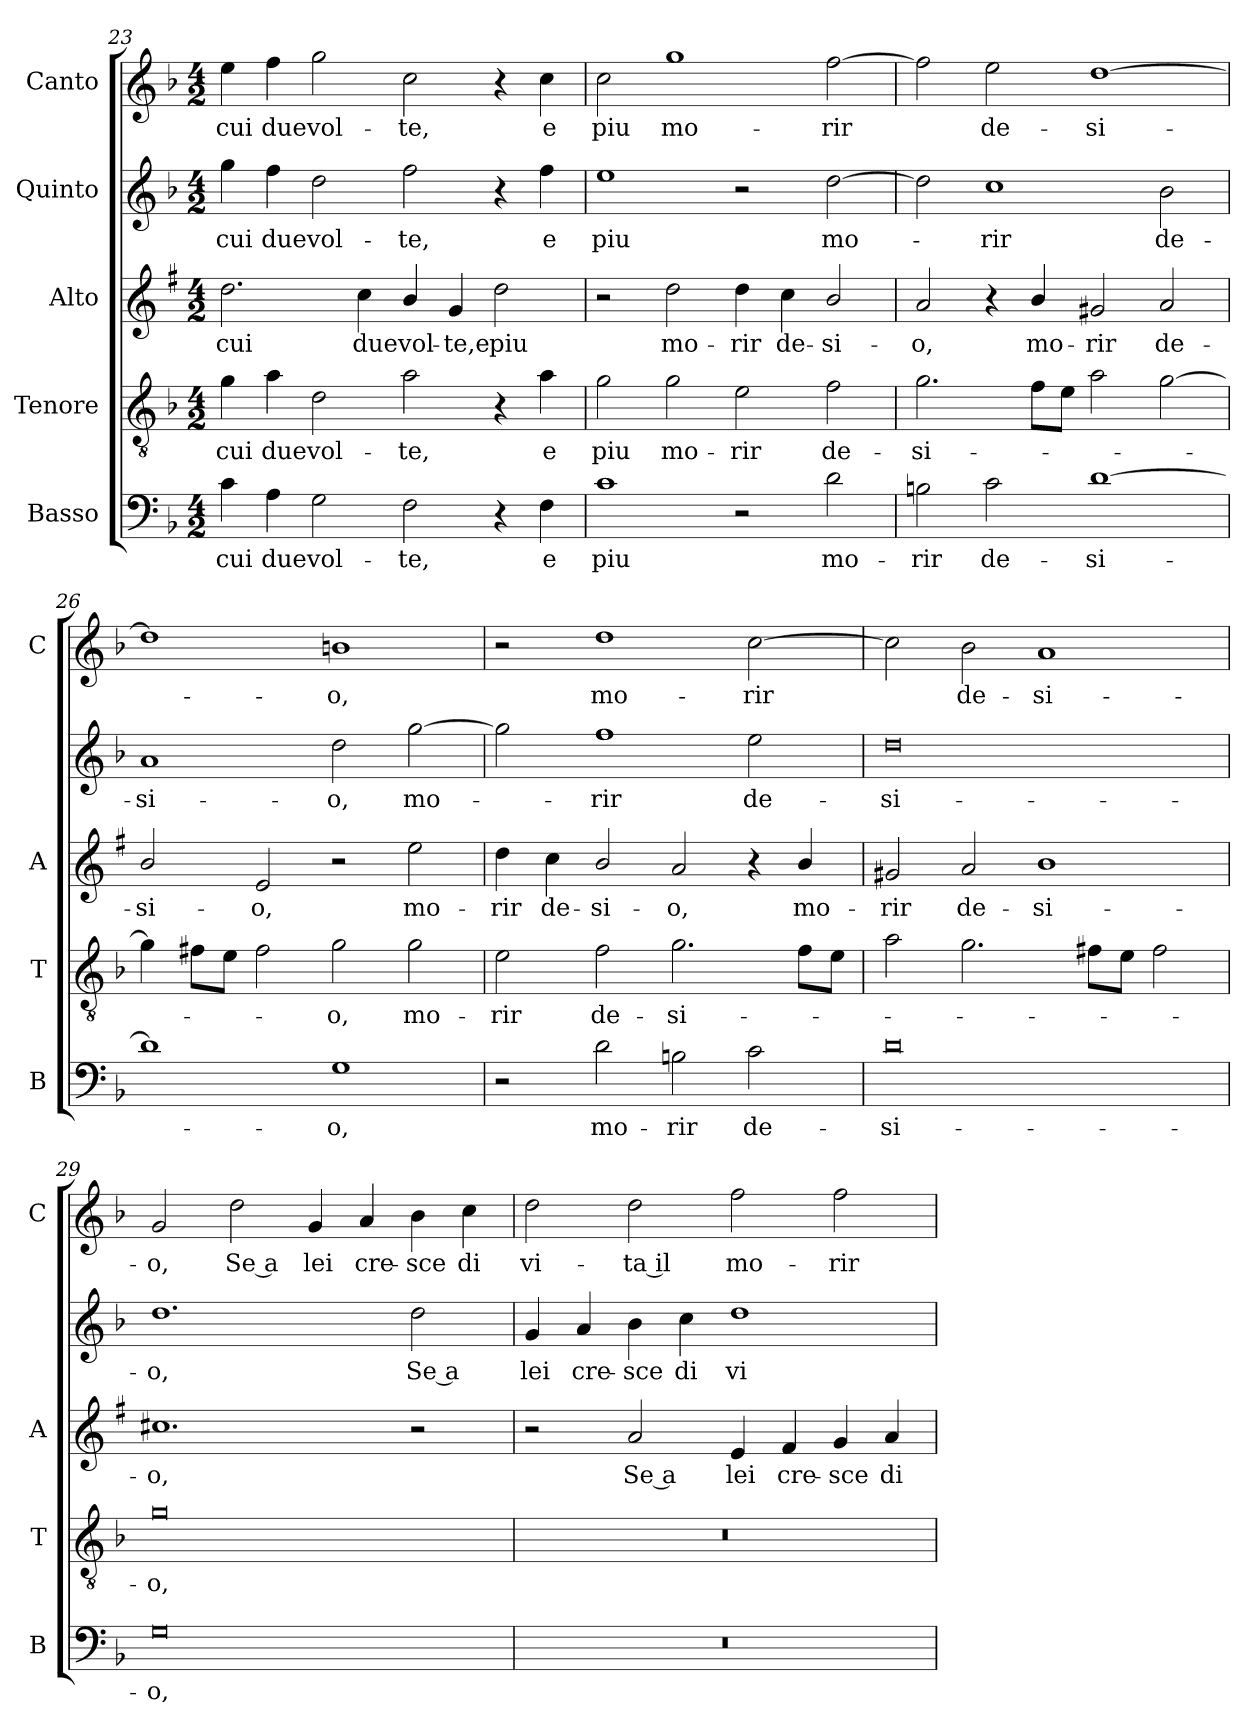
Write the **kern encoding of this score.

**kern	**text	**kern	**text	**kern	**text	**kern	**text	**kern	**text
*part5	*part5	*part4	*part4	*part3	*part3	*part2	*part2	*part1	*part1
*staff5	*staff5	*staff4	*staff4	*staff3	*staff3	*staff2	*staff2	*staff1	*staff1
*I"Basso	*	*I"Tenore	*	*I"Alto	*	*I"Quinto	*	*I"Canto	*
*I'B	*	*I'T	*	*I'A	*	*	*	*I'C	*
!!LO:PB:g=z
*clefF4	*	*clefGv2	*	*clefG2	*	*clefG2	*	*clefG2	*
*	*	*	*	*ITrd1c2	*	*	*	*	*
*k[b-]	*	*k[b-]	*	*k[b-]	*	*k[b-]	*	*k[b-]	*
*F:	*	*F:	*	*F:	*	*F:	*	*F:	*
*M4/2	*	*M4/2	*	*M4/2	*	*M4/2	*	*M4/2	*
=23	=23	=23	=23	=23	=23	=23	=23	=23	=23
!	!LO:LY:b	!	!LO:LY:b	!	!LO:LY:b	!	!LO:LY:b	!	!LO:LY:b
4c\	cui	4g\	cui	2.cc\	cui	4gg\	cui	4ee\	cui
!	!LO:LY:b	!	!LO:LY:b	!	!	!	!LO:LY:b	!	!LO:LY:b
4A\	due	4a\	due	.	.	4ff\	due	4ff\	due
!	!LO:LY:b	!	!LO:LY:b	!	!	!	!LO:LY:b	!	!LO:LY:b
2G\	vol-	2d\	vol-	.	.	2dd\	vol-	2gg\	vol-
!	!	!	!	!	!LO:LY:b	!	!	!	!
.	.	.	.	4b-\	due	.	.	.	.
!	!LO:LY:b	!	!LO:LY:b	!	!LO:LY:b	!	!LO:LY:b	!	!LO:LY:b
2F\	-te,	2a\	-te,	4a/	vol-	2ff\	-te,	2cc\	-te,
!	!	!	!	!	!LO:LY:b	!	!	!	!
.	.	.	.	4f/	-te,e	.	.	.	.
!	!	!	!	!	!LO:LY:b	!	!	!	!
4r	.	4r	.	2cc\	piu	4r	.	4r	.
!	!LO:LY:b	!	!LO:LY:b	!	!	!	!LO:LY:b	!	!LO:LY:b
4F\	e	4a\	e	.	.	4ff\	e	4cc\	e
=24	=24	=24	=24	=24	=24	=24	=24	=24	=24
!	!LO:LY:b	!	!LO:LY:b	!	!	!	!LO:LY:b	!	!LO:LY:b
1c	piu	2g\	piu	2r	.	1ee	piu	2cc\	piu
!	!	!	!LO:LY:b	!	!LO:LY:b	!	!	!	!LO:LY:b
.	.	2g\	mo-	2cc\	mo-	.	.	1gg	mo-
!	!	!	!LO:LY:b	!	!LO:LY:b	!	!	!	!
2r	.	2e\	-rir	4cc\	-rir	2r	.	.	.
!	!	!	!	!	!LO:LY:b	!	!	!	!
.	.	.	.	4b-\	de-	.	.	.	.
!	!LO:LY:b	!	!LO:LY:b	!	!LO:LY:b	!	!LO:LY:b	!	!LO:LY:b
2d\	mo-	2f\	de-	2a/	-si-	[2dd\	mo-	[2ff\	-rir
=25	=25	=25	=25	=25	=25	=25	=25	=25	=25
!	!LO:LY:b	!	!LO:LY:b	!	!LO:LY:b	!	!	!	!
2Bn\	-rir	2.g\	-si-	2g/	-o,	2dd\]	.	2ff\]	.
!	!LO:LY:b	!	!	!	!	!	!LO:LY:b	!	!LO:LY:b
2c\	de-	.	.	4r	.	1cc	-rir	2ee\	de-
!	!	!	!	!	!LO:LY:b	!	!	!	!
.	.	8f\L	.	4a/	mo-	.	.	.	.
.	.	8e\J	.	.	.	.	.	.	.
!	!LO:LY:b	!	!	!	!LO:LY:b	!	!	!	!LO:LY:b
[1d	-si-	2a\	.	2f#X/	-rir	.	.	[1dd	-si-
!	!	!	!	!	!LO:LY:b	!	!LO:LY:b	!	!
.	.	[2g\	.	2g/	de-	2b-\	de-	.	.
=26	=26	=26	=26	=26	=26	=26	=26	=26	=26
!	!	!	!	!	!LO:LY:b	!	!LO:LY:b	!	!
1d]	.	4g\]	.	2a/	-si-	1a	-si-	1dd]	.
.	.	8f#X\L	.	.	.	.	.	.	.
.	.	8e\J	.	.	.	.	.	.	.
!	!	!	!	!	!LO:LY:b	!	!	!	!
.	.	2f#\	.	2d/	-o,	.	.	.	.
!	!LO:LY:b	!	!LO:LY:b	!	!	!	!LO:LY:b	!	!LO:LY:b
1G	-o,	2g\	-o,	2r	.	2dd\	-o,	1bn	-o,
!	!	!	!LO:LY:b	!	!LO:LY:b	!	!LO:LY:b	!	!
.	.	2g\	mo-	2dd\	mo-	[2gg\	mo-	.	.
!!LO:LB:g=z
=27	=27	=27	=27	=27	=27	=27	=27	=27	=27
!	!	!	!LO:LY:b	!	!LO:LY:b	!	!	!	!
2r	.	2e\	-rir	4cc\	-rir	2gg\]	.	2r	.
!	!	!	!	!	!LO:LY:b	!	!	!	!
.	.	.	.	4b-\	de-	.	.	.	.
!	!LO:LY:b	!	!LO:LY:b	!	!LO:LY:b	!	!LO:LY:b	!	!LO:LY:b
2d\	mo-	2f\	de-	2a/	-si-	1ff	-rir	1dd	mo-
!	!LO:LY:b	!	!LO:LY:b	!	!LO:LY:b	!	!	!	!
2Bn\	-rir	2.g\	-si-	2g/	-o,	.	.	.	.
!	!LO:LY:b	!	!	!	!	!	!LO:LY:b	!	!LO:LY:b
2c\	de-	.	.	4r	.	2ee\	de-	[2cc\	-rir
!	!	!	!	!	!LO:LY:b	!	!	!	!
.	.	8f\L	.	4a/	mo-	.	.	.	.
.	.	8e\J	.	.	.	.	.	.	.
=28	=28	=28	=28	=28	=28	=28	=28	=28	=28
!	!LO:LY:b	!	!	!	!LO:LY:b	!	!LO:LY:b	!	!
0d	-si-	2a\	.	2f#X/	-rir	0dd	-si-	2cc\]	.
!	!	!	!	!	!LO:LY:b	!	!	!	!LO:LY:b
.	.	2.g\	.	2g/	de-	.	.	2b-\	de-
!	!	!	!	!	!LO:LY:b	!	!	!	!LO:LY:b
.	.	.	.	1a	-si-	.	.	1a	-si-
.	.	8f#X\L	.	.	.	.	.	.	.
.	.	8e\J	.	.	.	.	.	.	.
.	.	2f#\	.	.	.	.	.	.	.
=29	=29	=29	=29	=29	=29	=29	=29	=29	=29
!	!LO:LY:b	!	!LO:LY:b	!	!LO:LY:b	!	!LO:LY:b	!	!LO:LY:b
0G	-o,	0g	-o,	1.bn	-o,	1.dd	-o,	2g/	-o,
!	!	!	!	!	!	!	!	!	!LO:LY:b
.	.	.	.	.	.	.	.	2dd\	Se a
!	!	!	!	!	!	!	!	!	!LO:LY:b
.	.	.	.	.	.	.	.	4g/	lei
!	!	!	!	!	!	!	!	!	!LO:LY:b
.	.	.	.	.	.	.	.	4a/	cre-
!	!	!	!	!	!	!	!LO:LY:b	!	!LO:LY:b
.	.	.	.	2r	.	2dd\	Se a	4b-\	-sce
!	!	!	!	!	!	!	!	!	!LO:LY:b
.	.	.	.	.	.	.	.	4cc\	di
=30	=30	=30	=30	=30	=30	=30	=30	=30	=30
!	!	!	!	!	!	!	!LO:LY:b	!	!LO:LY:b
0r	.	0r	.	2r	.	4g/	lei	2dd\	vi-
!	!	!	!	!	!	!	!LO:LY:b	!	!
.	.	.	.	.	.	4a/	cre-	.	.
!	!	!	!	!	!LO:LY:b	!	!LO:LY:b	!	!LO:LY:b
.	.	.	.	2g/	Se a	4b-\	-sce	2dd\	-ta il
!	!	!	!	!	!	!	!LO:LY:b	!	!
.	.	.	.	.	.	4cc\	di	.	.
!	!	!	!	!	!LO:LY:b	!	!LO:LY:b	!	!LO:LY:b
.	.	.	.	4d/	lei	1dd	vi-	2ff\	mo-
!	!	!	!	!	!LO:LY:b	!	!	!	!
.	.	.	.	4e/	cre-	.	.	.	.
!	!	!	!	!	!LO:LY:b	!	!	!	!LO:LY:b
.	.	.	.	4f/	-sce	.	.	2ff\	-rir
!	!	!	!	!	!LO:LY:b	!	!	!	!
.	.	.	.	4g/	di	.	.	.	.
=	=	=	=	=	=	=	=	=	=
*-	*-	*-	*-	*-	*-	*-	*-	*-	*-
